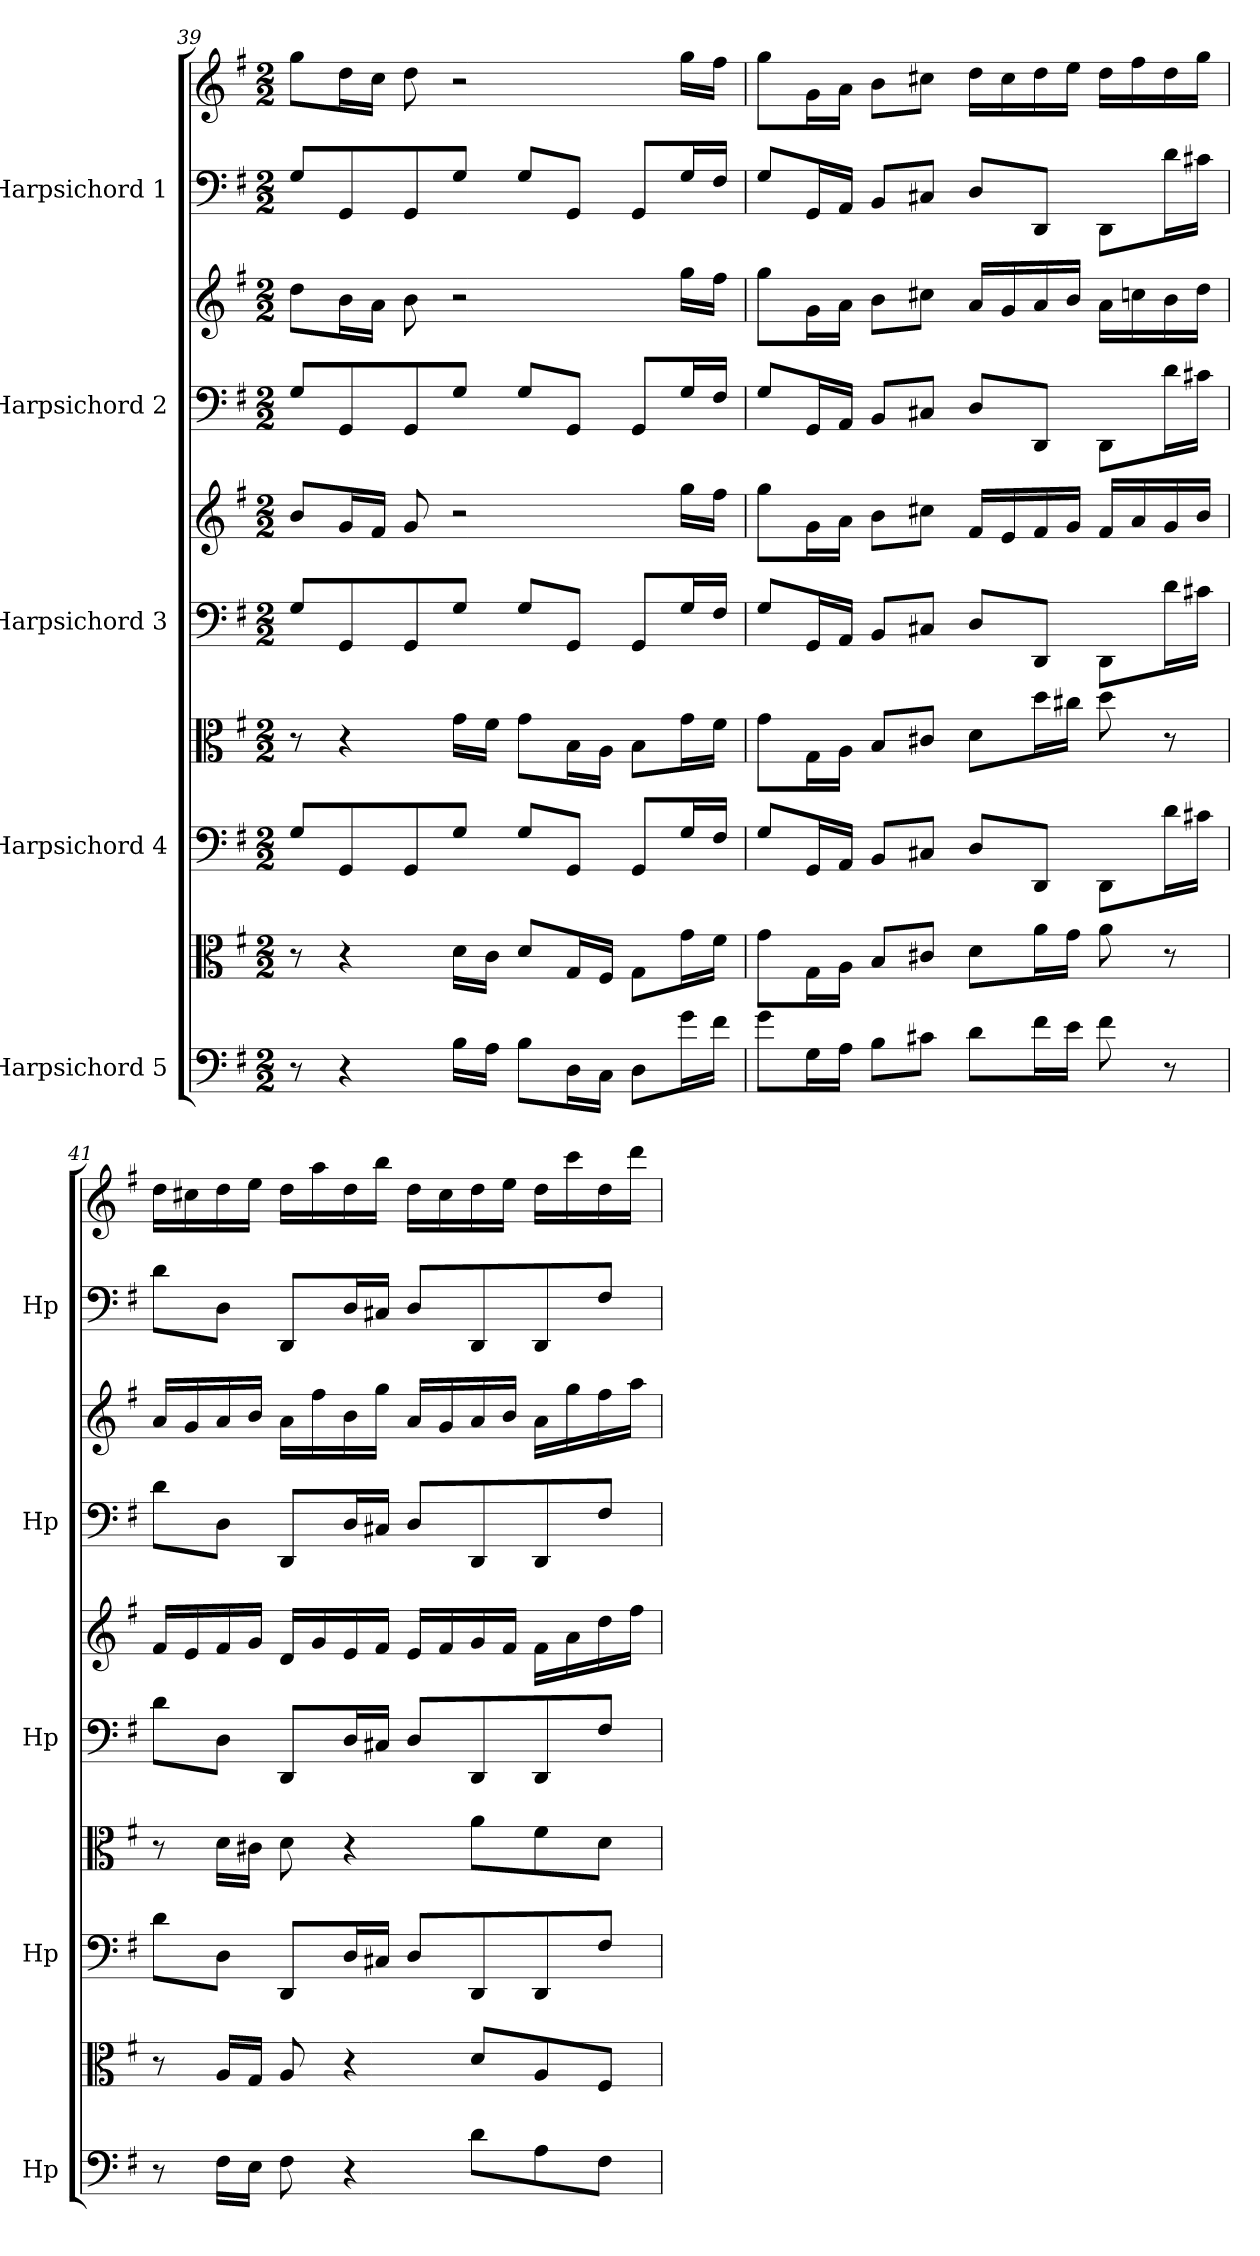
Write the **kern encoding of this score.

**kern	**kern	**kern	**kern	**kern	**kern	**kern	**kern	**kern	**kern
*part5	*part5	*part4	*part4	*part3	*part3	*part2	*part2	*part1	*part1
*staff10	*staff9	*staff8	*staff7	*staff6	*staff5	*staff4	*staff3	*staff2	*staff1
*I"Harpsichord 5	*	*I"Harpsichord 4	*	*I"Harpsichord 3	*	*I"Harpsichord 2	*	*I"Harpsichord 1	*
*I'Hp	*	*I'Hp	*	*I'Hp	*	*I'Hp	*	*I'Hp	*
*clefF4	*clefC3	*clefF4	*clefC3	*clefF4	*clefG2	*clefF4	*clefG2	*clefF4	*clefG2
*k[f#]	*k[f#]	*k[f#]	*k[f#]	*k[f#]	*k[f#]	*k[f#]	*k[f#]	*k[f#]	*k[f#]
*M2/2	*M2/2	*M2/2	*M2/2	*M2/2	*M2/2	*M2/2	*M2/2	*M2/2	*M2/2
=39	=39	=39	=39	=39	=39	=39	=39	=39	=39
8r	8r	8G/L	8r	8G/L	8b/L	8G/L	8dd\L	8G/L	8gg\L
4r	4r	8GG/	4r	8GG/	16g/L	8GG/	16b\L	8GG/	16dd\L
.	.	.	.	.	16f#/JJ	.	16a\JJ	.	16cc\JJ
.	.	8GG/	.	8GG/	8g/	8GG/	8b\	8GG/	8dd\
16B\LL	16d\LL	8G/J	16g\LL	8G/J	2r	8G/J	2r	8G/J	2r
16A\JJ	16c\JJ	.	16f#\JJ	.	.	.	.	.	.
8B\L	8d/L	8G/L	8g\L	8G/L	.	8G/L	.	8G/L	.
16D\L	16G/L	8GG/J	16B\L	8GG/J	.	8GG/J	.	8GG/J	.
16C\JJ	16F#/JJ	.	16A\JJ	.	.	.	.	.	.
8D\L	8G\L	8GG/L	8B\L	8GG/L	.	8GG/L	.	8GG/L	.
16g\L	16g\L	16G/L	16g\L	16G/L	16gg\LL	16G/L	16gg\LL	16G/L	16gg\LL
16f#\JJ	16f#\JJ	16F#/JJ	16f#\JJ	16F#/JJ	16ff#\JJ	16F#/JJ	16ff#\JJ	16F#/JJ	16ff#\JJ
!!LO:PB:g=z
=40	=40	=40	=40	=40	=40	=40	=40	=40	=40
8g\L	8g\L	8G/L	8g\L	8G/L	8gg\L	8G/L	8gg\L	8G/L	8gg\L
16G\L	16G\L	16GG/L	16G\L	16GG/L	16g\L	16GG/L	16g\L	16GG/L	16g\L
16A\JJ	16A\JJ	16AA/JJ	16A\JJ	16AA/JJ	16a\JJ	16AA/JJ	16a\JJ	16AA/JJ	16a\JJ
8B\L	8B/L	8BB/L	8B/L	8BB/L	8b\L	8BB/L	8b\L	8BB/L	8b\L
8c#X\J	8c#X/J	8C#X/J	8c#X/J	8C#X/J	8cc#X\J	8C#X/J	8cc#X\J	8C#X/J	8cc#X\J
8d\L	8d\L	8D/L	8d\L	8D/L	16f#/LL	8D/L	16a/LL	8D/L	16dd\LL
.	.	.	.	.	16e/	.	16g/	.	16cc#\
16f#\L	16a\L	8DD/J	16dd\L	8DD/J	16f#/	8DD/J	16a/	8DD/J	16dd\
16e\JJ	16g\JJ	.	16cc#X\JJ	.	16g/JJ	.	16b/JJ	.	16ee\JJ
8f#\	8a\	8DD\L	8dd\	8DD\L	16f#/LL	8DD\L	16a\LL	8DD\L	16dd\LL
.	.	.	.	.	16a/	.	16ccn\	.	16ff#\
8r	8r	16d\L	8r	16d\L	16g/	16d\L	16b\	16d\L	16dd\
.	.	16c#X\JJ	.	16c#X\JJ	16b/JJ	16c#X\JJ	16dd\JJ	16c#X\JJ	16gg\JJ
=41	=41	=41	=41	=41	=41	=41	=41	=41	=41
8r	8r	8d\L	8r	8d\L	16f#/LL	8d\L	16a/LL	8d\L	16dd\LL
.	.	.	.	.	16e/	.	16g/	.	16cc#X\
16F#\LL	16A/LL	8D\J	16d\LL	8D\J	16f#/	8D\J	16a/	8D\J	16dd\
16E\JJ	16G/JJ	.	16c#X\JJ	.	16g/JJ	.	16b/JJ	.	16ee\JJ
8F#\	8A/	8DD/L	8d\	8DD/L	16d/LL	8DD/L	16a\LL	8DD/L	16dd\LL
.	.	.	.	.	16g/	.	16ff#\	.	16aa\
4r	4r	16D/L	4r	16D/L	16e/	16D/L	16b\	16D/L	16dd\
.	.	16C#X/JJ	.	16C#X/JJ	16f#/JJ	16C#X/JJ	16gg\JJ	16C#X/JJ	16bb\JJ
.	.	8D/L	.	8D/L	16e/LL	8D/L	16a/LL	8D/L	16dd\LL
.	.	.	.	.	16f#/	.	16g/	.	16cc#\
8d\L	8d/L	8DD/	8a\L	8DD/	16g/	8DD/	16a/	8DD/	16dd\
.	.	.	.	.	16f#/JJ	.	16b/JJ	.	16ee\JJ
8A\	8A/	8DD/	8f#\	8DD/	16f#\LL	8DD/	16a\LL	8DD/	16dd\LL
.	.	.	.	.	16a\	.	16gg\	.	16ccc\
8F#\J	8F#/J	8F#/J	8d\J	8F#/J	16dd\	8F#/J	16ff#\	8F#/J	16dd\
.	.	.	.	.	16ff#\JJ	.	16aa\JJ	.	16ddd\JJ
=	=	=	=	=	=	=	=	=	=
*-	*-	*-	*-	*-	*-	*-	*-	*-	*-
